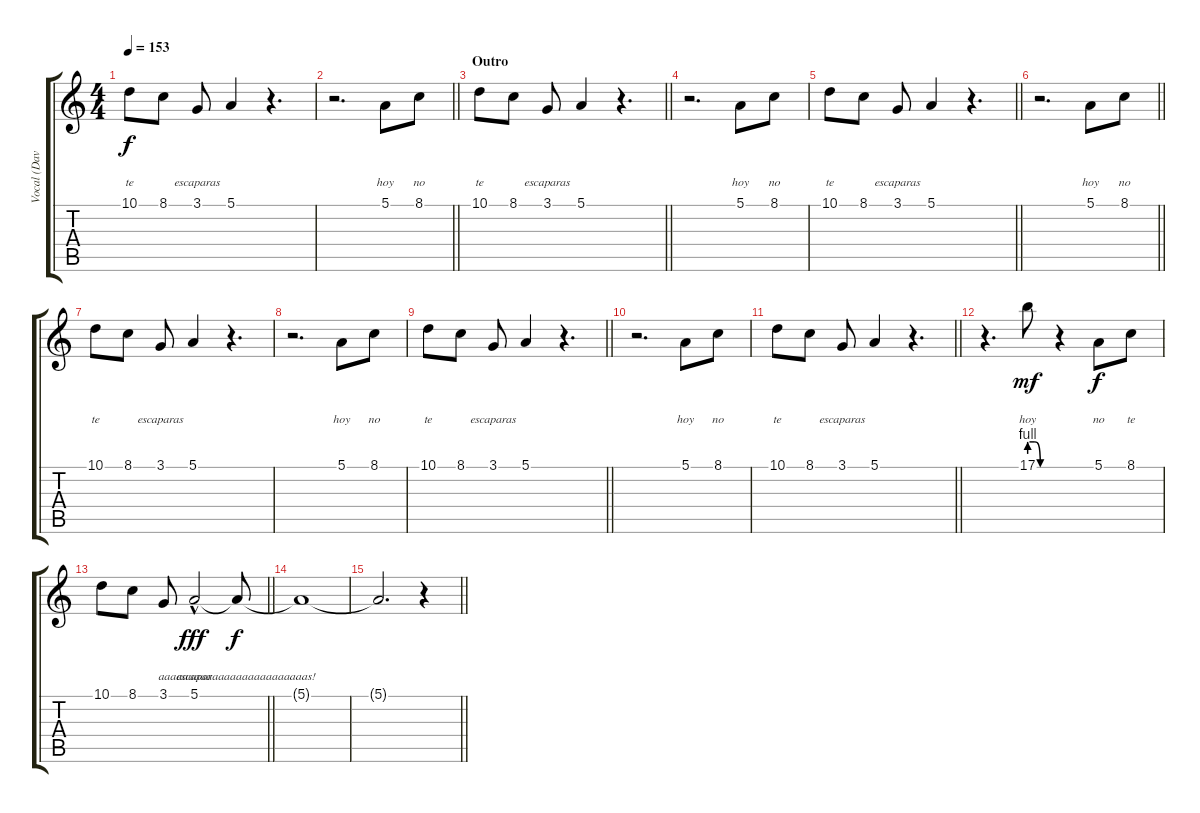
\track ("Vocal (David Summers)" "Vocal (Dav") {instrument synthstrings2}
\staff {score tabs}
\tuning (E4 B3 G3 D3 A2 E2) {hide}
\ts (4 4)
\tempo 153
\clef g2
\ks c
10.1.8{lyrics (0 "") lyrics (1 "") lyrics (2 "") lyrics (3 "") lyrics (4 "te") dy f} 8.1.8{lyrics (0 "") lyrics (1 "") lyrics (2 "") lyrics (3 "") lyrics (4 "")} 3.1.8{lyrics (0 "") lyrics (1 "") lyrics (2 "") lyrics (3 "") lyrics (4 "escaparas")} 5.1.4{lyrics (0 "") lyrics (1 "") lyrics (2 "") lyrics (3 "") lyrics (4 "")} r.4{d} |
\barLineRight lightlight
r.2{d} 5.1.8{lyrics (0 "") lyrics (1 "") lyrics (2 "") lyrics (3 "") lyrics (4 "hoy")} 8.1.8{lyrics (0 "") lyrics (1 "") lyrics (2 "") lyrics (3 "") lyrics (4 "no")} |
\section ("" "Outro")
\barLineRight lightlight
10.1.8{lyrics (0 "") lyrics (1 "") lyrics (2 "") lyrics (3 "") lyrics (4 "te")} 8.1.8{lyrics (0 "") lyrics (1 "") lyrics (2 "") lyrics (3 "") lyrics (4 "")} 3.1.8{lyrics (0 "") lyrics (1 "") lyrics (2 "") lyrics (3 "") lyrics (4 "escaparas")} 5.1.4{lyrics (0 "") lyrics (1 "") lyrics (2 "") lyrics (3 "") lyrics (4 "")} r.4{d} |
r.2{d} 5.1.8{lyrics (0 "") lyrics (1 "") lyrics (2 "") lyrics (3 "") lyrics (4 "hoy")} 8.1.8{lyrics (0 "") lyrics (1 "") lyrics (2 "") lyrics (3 "") lyrics (4 "no")} |
\barLineRight lightlight
10.1.8{lyrics (0 "") lyrics (1 "") lyrics (2 "") lyrics (3 "") lyrics (4 "te")} 8.1.8{lyrics (0 "") lyrics (1 "") lyrics (2 "") lyrics (3 "") lyrics (4 "")} 3.1.8{lyrics (0 "") lyrics (1 "") lyrics (2 "") lyrics (3 "") lyrics (4 "escaparas")} 5.1.4{lyrics (0 "") lyrics (1 "") lyrics (2 "") lyrics (3 "") lyrics (4 "")} r.4{d} |
\barLineRight lightlight
r.2{d} 5.1.8{lyrics (0 "") lyrics (1 "") lyrics (2 "") lyrics (3 "") lyrics (4 "hoy")} 8.1.8{lyrics (0 "") lyrics (1 "") lyrics (2 "") lyrics (3 "") lyrics (4 "no")} |
10.1.8{lyrics (0 "") lyrics (1 "") lyrics (2 "") lyrics (3 "") lyrics (4 "te")} 8.1.8{lyrics (0 "") lyrics (1 "") lyrics (2 "") lyrics (3 "") lyrics (4 "")} 3.1.8{lyrics (0 "") lyrics (1 "") lyrics (2 "") lyrics (3 "") lyrics (4 "escaparas")} 5.1.4{lyrics (0 "") lyrics (1 "") lyrics (2 "") lyrics (3 "") lyrics (4 "")} r.4{d} |
r.2{d} 5.1.8{lyrics (0 "") lyrics (1 "") lyrics (2 "") lyrics (3 "") lyrics (4 "hoy")} 8.1.8{lyrics (0 "") lyrics (1 "") lyrics (2 "") lyrics (3 "") lyrics (4 "no")} |
\barLineRight lightlight
10.1.8{lyrics (0 "") lyrics (1 "") lyrics (2 "") lyrics (3 "") lyrics (4 "te")} 8.1.8{lyrics (0 "") lyrics (1 "") lyrics (2 "") lyrics (3 "") lyrics (4 "")} 3.1.8{lyrics (0 "") lyrics (1 "") lyrics (2 "") lyrics (3 "") lyrics (4 "escaparas")} 5.1.4{lyrics (0 "") lyrics (1 "") lyrics (2 "") lyrics (3 "") lyrics (4 "")} r.4{d} |
r.2{d} 5.1.8{lyrics (0 "") lyrics (1 "") lyrics (2 "") lyrics (3 "") lyrics (4 "hoy")} 8.1.8{lyrics (0 "") lyrics (1 "") lyrics (2 "") lyrics (3 "") lyrics (4 "no")} |
\barLineRight lightlight
10.1.8{lyrics (0 "") lyrics (1 "") lyrics (2 "") lyrics (3 "") lyrics (4 "te")} 8.1.8{lyrics (0 "") lyrics (1 "") lyrics (2 "") lyrics (3 "") lyrics (4 "")} 3.1.8{lyrics (0 "") lyrics (1 "") lyrics (2 "") lyrics (3 "") lyrics (4 "escaparas")} 5.1.4{lyrics (0 "") lyrics (1 "") lyrics (2 "") lyrics (3 "") lyrics (4 "")} r.4{d} |
r.4{d} 17.1{be (custom 0 4 15 4 30 0 60 0)}.8{lyrics (0 "") lyrics (1 "") lyrics (2 "") lyrics (3 "") lyrics (4 "hoy") dy mf} r.4 5.1.8{lyrics (0 "") lyrics (1 "") lyrics (2 "") lyrics (3 "") lyrics (4 "no") dy f} 8.1.8{lyrics (0 "") lyrics (1 "") lyrics (2 "") lyrics (3 "") lyrics (4 "te")} |
\barLineRight lightlight
10.1.8{lyrics (0 "") lyrics (1 "") lyrics (2 "") lyrics (3 "") lyrics (4 "")} 8.1.8{lyrics (0 "") lyrics (1 "") lyrics (2 "") lyrics (3 "") lyrics (4 "")} 3.1.8{lyrics (0 "") lyrics (1 "") lyrics (2 "") lyrics (3 "") lyrics (4 "")} 5.1{hac}.2{lyrics (0 "") lyrics (1 "") lyrics (2 "") lyrics (3 "") lyrics (4 "escapar") dy fff} 5.1{t}.8{lyrics (0 "") lyrics (1 "") lyrics (2 "") lyrics (3 "") lyrics (4 "aaaaaaaaaaaaaaaaaaaaaaaaas!") dy f} |
5.1{t}.1{lyrics (0 "") lyrics (1 "") lyrics (2 "") lyrics (3 "") lyrics (4 "")} |
\barLineRight lightlight
5.1{t}.2{d lyrics (0 "") lyrics (1 "") lyrics (2 "") lyrics (3 "") lyrics (4 "")} r.4
